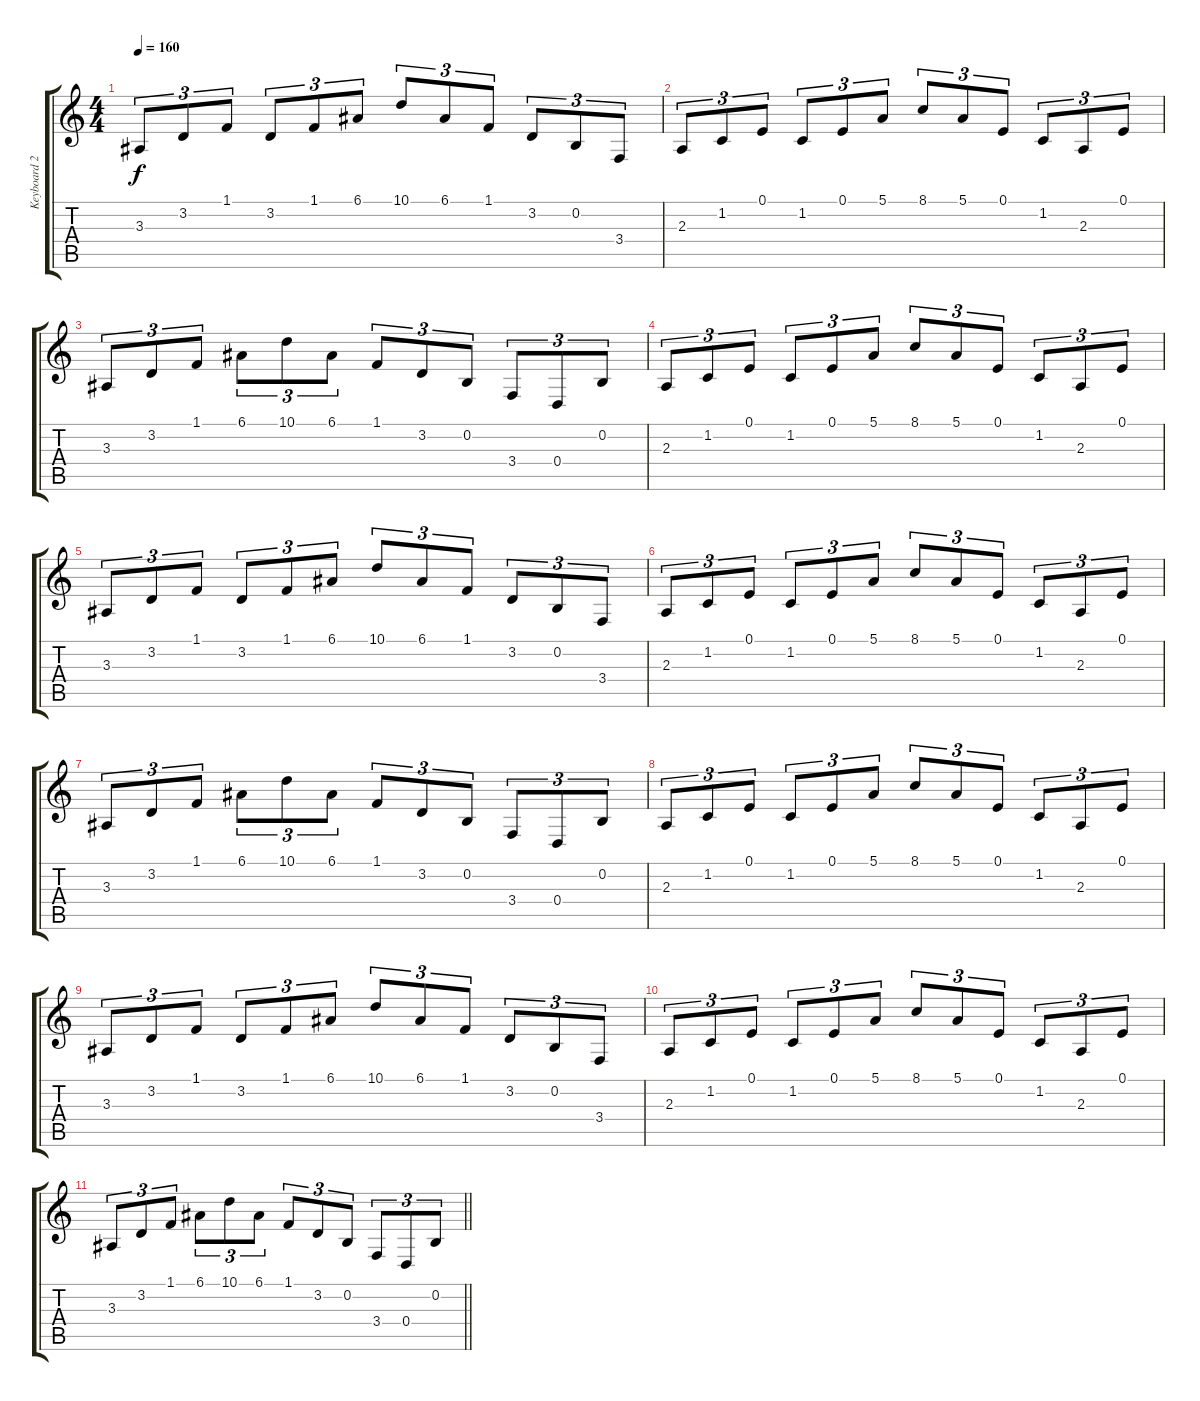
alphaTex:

\track ("Keyboard 2" "Keyboard 2") {instrument fx4atmosphere}
\staff {score tabs}
\tuning (E4 B3 G3 D3 A2 E2) {hide}
\ts (4 4)
\tempo 160
\clef g2
\ks c
3.3.8{tu (3 2) dy f} 3.2.8{tu (3 2)} 1.1.8{tu (3 2)} 3.2.8{tu (3 2)} 1.1.8{tu (3 2)} 6.1.8{tu (3 2)} 10.1.8{tu (3 2)} 6.1.8{tu (3 2)} 1.1.8{tu (3 2)} 3.2.8{tu (3 2)} 0.2.8{tu (3 2)} 3.4.8{tu (3 2)} |
2.3.8{tu (3 2)} 1.2.8{tu (3 2)} 0.1.8{tu (3 2)} 1.2.8{tu (3 2)} 0.1.8{tu (3 2)} 5.1.8{tu (3 2)} 8.1.8{tu (3 2)} 5.1.8{tu (3 2)} 0.1.8{tu (3 2)} 1.2.8{tu (3 2)} 2.3.8{tu (3 2)} 0.1.8{tu (3 2)} |
3.3.8{tu (3 2)} 3.2.8{tu (3 2)} 1.1.8{tu (3 2)} 6.1.8{tu (3 2)} 10.1.8{tu (3 2)} 6.1.8{tu (3 2)} 1.1.8{tu (3 2)} 3.2.8{tu (3 2)} 0.2.8{tu (3 2)} 3.4.8{tu (3 2)} 0.4.8{tu (3 2)} 0.2.8{tu (3 2)} |
2.3.8{tu (3 2)} 1.2.8{tu (3 2)} 0.1.8{tu (3 2)} 1.2.8{tu (3 2)} 0.1.8{tu (3 2)} 5.1.8{tu (3 2)} 8.1.8{tu (3 2)} 5.1.8{tu (3 2)} 0.1.8{tu (3 2)} 1.2.8{tu (3 2)} 2.3.8{tu (3 2)} 0.1.8{tu (3 2)} |
3.3.8{tu (3 2)} 3.2.8{tu (3 2)} 1.1.8{tu (3 2)} 3.2.8{tu (3 2)} 1.1.8{tu (3 2)} 6.1.8{tu (3 2)} 10.1.8{tu (3 2)} 6.1.8{tu (3 2)} 1.1.8{tu (3 2)} 3.2.8{tu (3 2)} 0.2.8{tu (3 2)} 3.4.8{tu (3 2)} |
2.3.8{tu (3 2)} 1.2.8{tu (3 2)} 0.1.8{tu (3 2)} 1.2.8{tu (3 2)} 0.1.8{tu (3 2)} 5.1.8{tu (3 2)} 8.1.8{tu (3 2)} 5.1.8{tu (3 2)} 0.1.8{tu (3 2)} 1.2.8{tu (3 2)} 2.3.8{tu (3 2)} 0.1.8{tu (3 2)} |
3.3.8{tu (3 2)} 3.2.8{tu (3 2)} 1.1.8{tu (3 2)} 6.1.8{tu (3 2)} 10.1.8{tu (3 2)} 6.1.8{tu (3 2)} 1.1.8{tu (3 2)} 3.2.8{tu (3 2)} 0.2.8{tu (3 2)} 3.4.8{tu (3 2)} 0.4.8{tu (3 2)} 0.2.8{tu (3 2)} |
2.3.8{tu (3 2)} 1.2.8{tu (3 2)} 0.1.8{tu (3 2)} 1.2.8{tu (3 2)} 0.1.8{tu (3 2)} 5.1.8{tu (3 2)} 8.1.8{tu (3 2)} 5.1.8{tu (3 2)} 0.1.8{tu (3 2)} 1.2.8{tu (3 2)} 2.3.8{tu (3 2)} 0.1.8{tu (3 2)} |
3.3.8{tu (3 2)} 3.2.8{tu (3 2)} 1.1.8{tu (3 2)} 3.2.8{tu (3 2)} 1.1.8{tu (3 2)} 6.1.8{tu (3 2)} 10.1.8{tu (3 2)} 6.1.8{tu (3 2)} 1.1.8{tu (3 2)} 3.2.8{tu (3 2)} 0.2.8{tu (3 2)} 3.4.8{tu (3 2)} |
2.3.8{tu (3 2)} 1.2.8{tu (3 2)} 0.1.8{tu (3 2)} 1.2.8{tu (3 2)} 0.1.8{tu (3 2)} 5.1.8{tu (3 2)} 8.1.8{tu (3 2)} 5.1.8{tu (3 2)} 0.1.8{tu (3 2)} 1.2.8{tu (3 2)} 2.3.8{tu (3 2)} 0.1.8{tu (3 2)} |
\barLineRight lightlight
3.3.8{tu (3 2)} 3.2.8{tu (3 2)} 1.1.8{tu (3 2)} 6.1.8{tu (3 2)} 10.1.8{tu (3 2)} 6.1.8{tu (3 2)} 1.1.8{tu (3 2)} 3.2.8{tu (3 2)} 0.2.8{tu (3 2)} 3.4.8{tu (3 2)} 0.4.8{tu (3 2)} 0.2.8{tu (3 2)}
